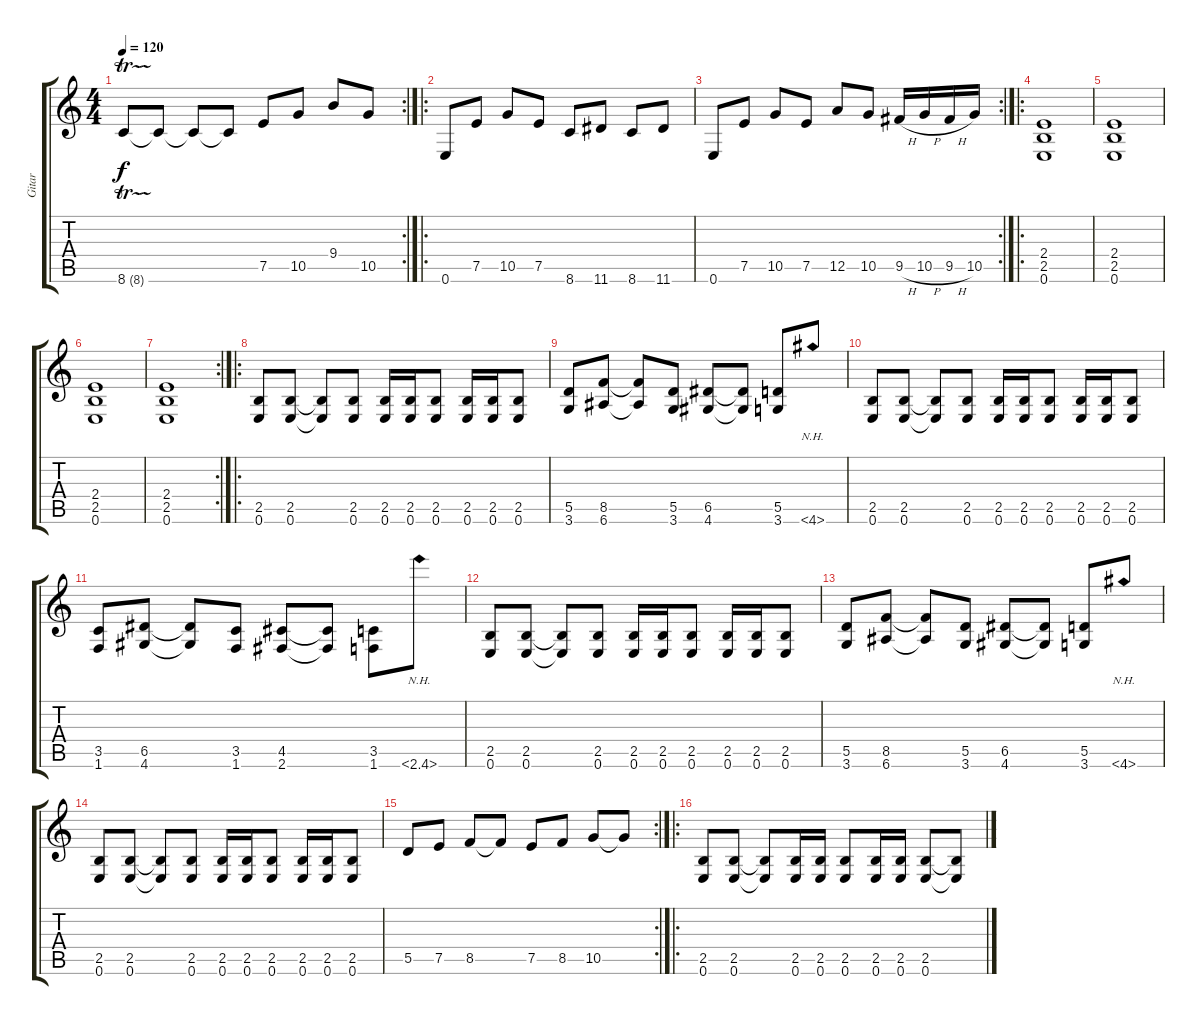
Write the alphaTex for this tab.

\track ("Gitar" "Gitar") {instrument distortionguitar}
\staff {score tabs}
\tuning (E4 B3 G3 D3 A2 E2) {hide}
\rc 2
\ts (4 4)
\tempo 120
\clef g2
\ks c
8.6{tr (8 16)}.8{dy f} 8.6{t}.8 8.6{t}.8 8.6{t}.8 7.5.8 10.5.8 9.4.8 10.5.8 |
\ro
0.6.8 7.5.8 10.5.8 7.5.8 8.6.8 11.6.8 8.6.8 11.6.8 |
\rc 2
0.6.8 7.5.8 10.5.8 7.5.8 12.5.8 10.5.8 9.5{h}.16 10.5{h}.16 9.5{h}.16 10.5.16 |
\ro
(2.4 2.5 0.6).1 |
(2.4 2.5 0.6).1 |
(2.4 2.5 0.6).1 |
\rc 2
(2.4 2.5 0.6).1 |
\ro
(2.5 0.6).8 (2.5 0.6).8 (2.5{t} 0.6{t}).8 (2.5 0.6).8 (2.5 0.6).16 (2.5 0.6).16 (2.5 0.6).8 (2.5 0.6).16 (2.5 0.6).16 (2.5 0.6).8 |
(5.5 3.6).8 (8.5 6.6).8 (8.5{t} 6.6{t}).8 (5.5 3.6).8 (6.5 4.6).8 (6.5{t} 4.6{t}).8 (5.5 3.6).8 4.6{nh}.8 |
(2.5 0.6).8 (2.5 0.6).8 (2.5{t} 0.6{t}).8 (2.5 0.6).8 (2.5 0.6).16 (2.5 0.6).16 (2.5 0.6).8 (2.5 0.6).16 (2.5 0.6).16 (2.5 0.6).8 |
(3.5 1.6).8 (6.5 4.6).8 (6.5{t} 4.6{t}).8 (3.5 1.6).8 (4.5 2.6).8 (4.5{t} 2.6{t}).8 (3.5 1.6).8 2.6{nh}.8 |
(2.5 0.6).8 (2.5 0.6).8 (2.5{t} 0.6{t}).8 (2.5 0.6).8 (2.5 0.6).16 (2.5 0.6).16 (2.5 0.6).8 (2.5 0.6).16 (2.5 0.6).16 (2.5 0.6).8 |
(5.5 3.6).8 (8.5 6.6).8 (8.5{t} 6.6{t}).8 (5.5 3.6).8 (6.5 4.6).8 (6.5{t} 4.6{t}).8 (5.5 3.6).8 4.6{nh}.8 |
(2.5 0.6).8 (2.5 0.6).8 (2.5{t} 0.6{t}).8 (2.5 0.6).8 (2.5 0.6).16 (2.5 0.6).16 (2.5 0.6).8 (2.5 0.6).16 (2.5 0.6).16 (2.5 0.6).8 |
\rc 2
5.5.8 7.5.8 8.5.8 8.5{t}.8 7.5.8 8.5.8 10.5.8 10.5{t}.8 |
\ro
(2.5 0.6).8 (2.5 0.6).8 (2.5{t} 0.6{t}).8 (2.5 0.6).16 (2.5 0.6).16 (2.5 0.6).8 (2.5 0.6).16 (2.5 0.6).16 (2.5 0.6).8 (2.5{t} 0.6{t}).8
